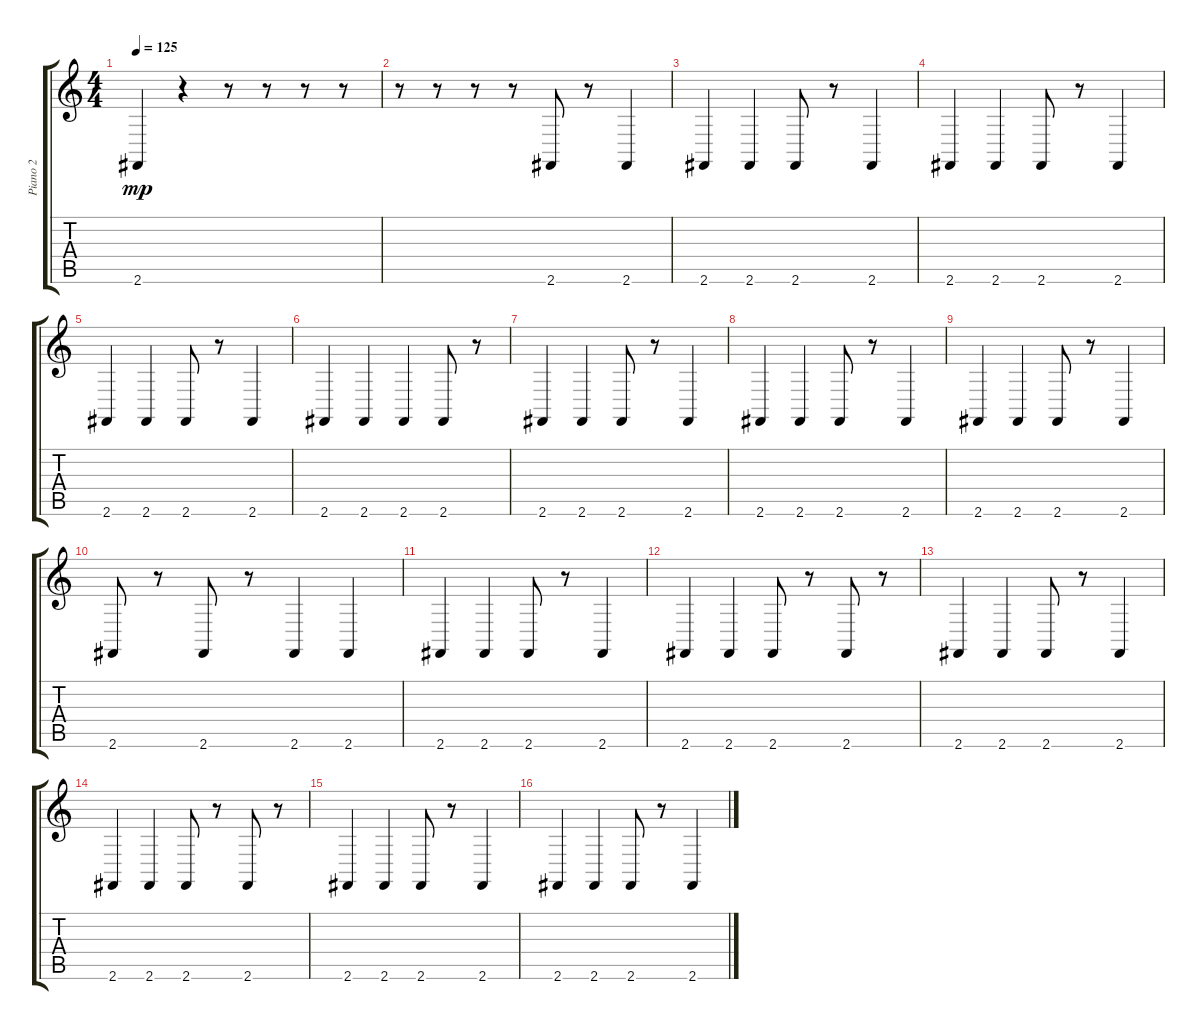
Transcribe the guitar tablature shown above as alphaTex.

\track ("Piano 2" "Piano 2") {instrument acousticgrandpiano}
\staff {score tabs}
\tuning (E4 B3 G3 D3 A2 E2) {hide}
\ts (4 4)
\tempo 125
\clef g2
\ks c
2.6.4{dy mp} r.4 r.8 r.8 r.8 r.8 |
r.8 r.8 r.8 r.8 2.6.8 r.8 2.6.4 |
2.6.4 2.6.4 2.6.8 r.8 2.6.4 |
2.6.4 2.6.4 2.6.8 r.8 2.6.4 |
2.6.4 2.6.4 2.6.8 r.8 2.6.4 |
2.6.4 2.6.4 2.6.4 2.6.8 r.8 |
2.6.4 2.6.4 2.6.8 r.8 2.6.4 |
2.6.4 2.6.4 2.6.8 r.8 2.6.4 |
2.6.4 2.6.4 2.6.8 r.8 2.6.4 |
2.6.8 r.8 2.6.8 r.8 2.6.4 2.6.4 |
2.6.4 2.6.4 2.6.8 r.8 2.6.4 |
2.6.4 2.6.4 2.6.8 r.8 2.6.8 r.8 |
2.6.4 2.6.4 2.6.8 r.8 2.6.4 |
2.6.4 2.6.4 2.6.8 r.8 2.6.8 r.8 |
2.6.4 2.6.4 2.6.8 r.8 2.6.4 |
2.6.4 2.6.4 2.6.8 r.8 2.6.4
